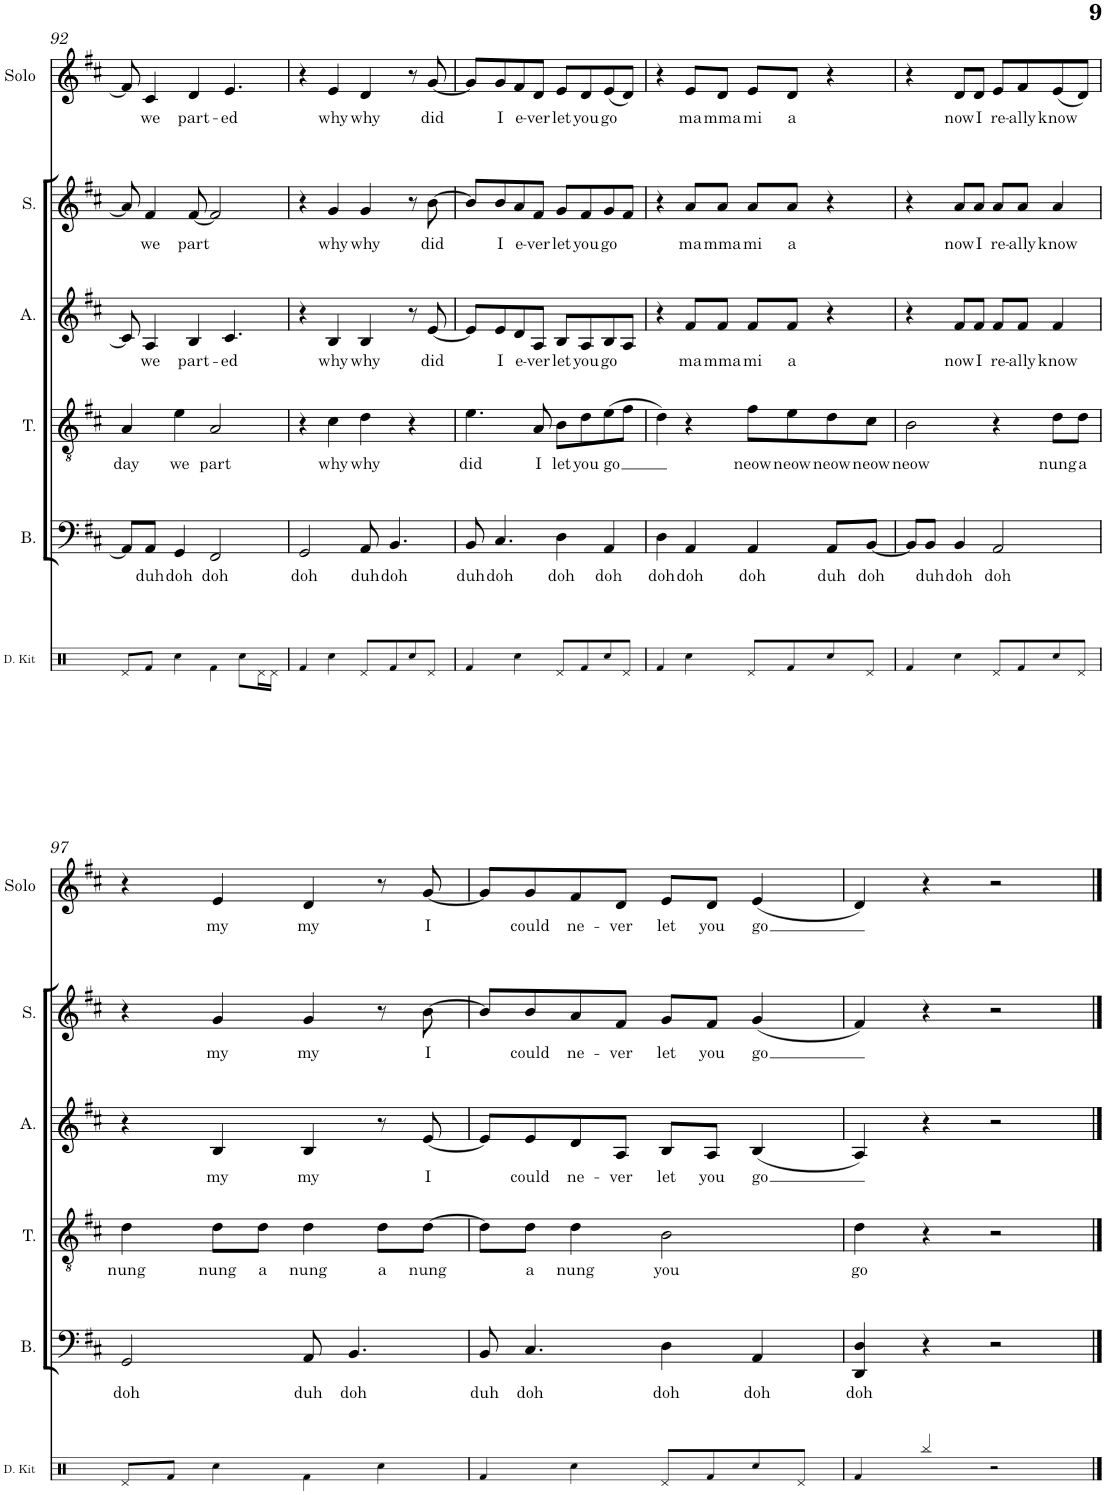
**kern	**kern	**text	**kern	**text	**kern	**text	**kern	**text	**kern	**text
*part6	*part5	*part5	*part4	*part4	*part3	*part3	*part2	*part2	*part1	*part1
*staff6	*staff5	*staff5	*staff4	*staff4	*staff3	*staff3	*staff2	*staff2	*staff1	*staff1
*I"Drum Kit	*I"Bass	*	*I"Tenor	*	*I"Alto	*	*I"Soprano	*	*I"Solo	*
*I'D. Kit	*I'B.	*	*I'T.	*	*I'A.	*	*I'S.	*	*I'Solo	*
!!LO:PB:g=z
*clefX	*clefF4	*	*clefGv2	*	*clefG2	*	*clefG2	*	*clefG2	*
*k[]	*k[f#c#]	*	*k[f#c#]	*	*k[f#c#]	*	*k[f#c#]	*	*k[f#c#]	*
*M4/4	*M4/4	*	*M4/4	*	*M4/4	*	*M4/4	*	*M4/4	*
=92	=92	=92	=92	=92	=92	=92	=92	=92	=92	=92
!	!	!	!	!LO:LY:b	!	!	!	!	!	!
8Rd/L	8AA/L]	.	4A/	day	8c#/]	.	8a/]	.	8f#/]	.
!	!	!LO:LY:b	!	!	!	!LO:LY:b	!	!LO:LY:b	!	!LO:LY:b
8Rf/J	8AA/J	duh	.	.	4A/	we	4f#/	we	4c#/	we
!	!	!LO:LY:b	!	!LO:LY:b	!	!	!	!	!	!
4Rcc\	4GG/	doh	4e\	we	.	.	.	.	.	.
!	!	!	!	!	!	!LO:LY:b	!	!LO:LY:b	!	!LO:LY:b
.	.	.	.	.	4B/	part-	[8f#/	part	4d/	part-
!	!	!LO:LY:b	!	!LO:LY:b	!	!	!	!	!	!
4Rf\	2FF#/	doh	2A/	part	.	.	2f#/]	.	.	.
!	!	!	!	!	!	!LO:LY:b	!	!	!	!LO:LY:b
.	.	.	.	.	4.c#/	-ed	.	.	4.e/	-ed
8Rcc\L	.	.	.	.	.	.	.	.	.	.
16Rd\L	.	.	.	.	.	.	.	.	.	.
16Rd\JJ	.	.	.	.	.	.	.	.	.	.
=93	=93	=93	=93	=93	=93	=93	=93	=93	=93	=93
!	!	!LO:LY:b	!	!	!	!	!	!	!	!
4Rf/	2GG/	doh	4r	.	4r	.	4r	.	4r	.
!	!	!	!	!LO:LY:b	!	!LO:LY:b	!	!LO:LY:b	!	!LO:LY:b
4Rcc\	.	.	4c#\	why	4B/	why	4g/	why	4e/	why
!	!	!LO:LY:b	!	!LO:LY:b	!	!LO:LY:b	!	!LO:LY:b	!	!LO:LY:b
8Rd/L	8AA/	duh	4d\	why	4B/	why	4g/	why	4d/	why
!	!	!LO:LY:b	!	!	!	!	!	!	!	!
8Rf/	4.BB/	doh	.	.	.	.	.	.	.	.
8Rcc/	.	.	4r	.	8r	.	8r	.	8r	.
!	!	!	!	!	!	!LO:LY:b	!	!LO:LY:b	!	!LO:LY:b
8Rd/J	.	.	.	.	[8e/	did	[8b\	did	[8g/	did
=94	=94	=94	=94	=94	=94	=94	=94	=94	=94	=94
!	!	!LO:LY:b	!	!LO:LY:b	!	!	!	!	!	!
4Rf/	8BB/	duh	4.e\	did	8e/L]	.	8b/L]	.	8g/L]	.
!	!	!LO:LY:b	!	!	!	!LO:LY:b	!	!LO:LY:b	!	!LO:LY:b
.	4.C#/	doh	.	.	8e/	I	8b/	I	8g/	I
!	!	!	!	!	!	!LO:LY:b	!	!LO:LY:b	!	!LO:LY:b
4Rcc\	.	.	.	.	8d/	e-	8a/	e-	8f#/	e-
!	!	!	!	!LO:LY:b	!	!LO:LY:b	!	!LO:LY:b	!	!LO:LY:b
.	.	.	8A/	I	8A/J	-ver	8f#/J	-ver	8d/J	-ver
!	!	!LO:LY:b	!	!LO:LY:b	!	!LO:LY:b	!	!LO:LY:b	!	!LO:LY:b
8Rd/L	4D\	doh	8B\L	let	8B/L	let	8g/L	let	8e/L	let
!	!	!	!	!LO:LY:b	!	!LO:LY:b	!	!LO:LY:b	!	!LO:LY:b
8Rf/	.	.	8d\	you	8A/	you	8f#/	you	8d/	you
!	!	!LO:LY:b	!	!LO:LY:b	!	!LO:LY:b	!	!LO:LY:b	!	!LO:LY:b
8Rcc/	4AA/	doh	(8e\	go	8B/	go	8g/	go	(8e/	go
8Rd/J	.	.	8f#\J	.	8A/J	.	8f#/J	.	8d/J)	.
=95	=95	=95	=95	=95	=95	=95	=95	=95	=95	=95
!	!	!LO:LY:b	!	!	!	!	!	!	!	!
4Rf/	4D\	doh	4d\)	.	4r	.	4r	.	4r	.
!	!	!LO:LY:b	!	!	!	!LO:LY:b	!	!LO:LY:b	!	!LO:LY:b
4Rcc\	4AA/	doh	4r	.	8f#/L	ma	8a/L	ma	8e/L	ma
!	!	!	!	!	!	!LO:LY:b	!	!LO:LY:b	!	!LO:LY:b
.	.	.	.	.	8f#/J	mma	8a/J	mma	8d/J	mma
!	!	!LO:LY:b	!	!LO:LY:b	!	!LO:LY:b	!	!LO:LY:b	!	!LO:LY:b
8Rd/L	4AA/	doh	8f#\L	neow	8f#/L	mi	8a/L	mi	8e/L	mi
!	!	!	!	!LO:LY:b	!	!LO:LY:b	!	!LO:LY:b	!	!LO:LY:b
8Rf/	.	.	8e\	neow	8f#/J	a	8a/J	a	8d/J	a
!	!	!LO:LY:b	!	!LO:LY:b	!	!	!	!	!	!
8Rcc/	8AA/L	duh	8d\	neow	4r	.	4r	.	4r	.
!	!	!LO:LY:b	!	!LO:LY:b	!	!	!	!	!	!
8Rd/J	[8BB/J	doh	8c#\J	neow	.	.	.	.	.	.
=96	=96	=96	=96	=96	=96	=96	=96	=96	=96	=96
!	!	!	!	!LO:LY:b	!	!	!	!	!	!
4Rf/	8BB/L]	.	2B\	neow	4r	.	4r	.	4r	.
!	!	!LO:LY:b	!	!	!	!	!	!	!	!
.	8BB/J	duh	.	.	.	.	.	.	.	.
!	!	!LO:LY:b	!	!	!	!LO:LY:b	!	!LO:LY:b	!	!LO:LY:b
4Rcc\	4BB/	doh	.	.	8f#/L	now	8a/L	now	8d/L	now
!	!	!	!	!	!	!LO:LY:b	!	!LO:LY:b	!	!LO:LY:b
.	.	.	.	.	8f#/J	I	8a/J	I	8d/J	I
!	!	!LO:LY:b	!	!	!	!LO:LY:b	!	!LO:LY:b	!	!LO:LY:b
8Rd/L	2AA/	doh	4r	.	8f#/L	re-	8a/L	re-	8e/L	re-
!	!	!	!	!	!	!LO:LY:b	!	!LO:LY:b	!	!LO:LY:b
8Rf/	.	.	.	.	8f#/J	-ally	8a/J	-ally	8f#/	-ally
!	!	!	!	!LO:LY:b	!	!LO:LY:b	!	!LO:LY:b	!	!LO:LY:b
8Rcc/	.	.	8d\L	nung	4f#/	know	4a/	know	(8e/	know
!	!	!	!	!LO:LY:b	!	!	!	!	!	!
8Rd/J	.	.	8d\J	a	.	.	.	.	8d/J)	.
!!LO:LB:g=z
=97	=97	=97	=97	=97	=97	=97	=97	=97	=97	=97
!	!	!LO:LY:b	!	!LO:LY:b	!	!	!	!	!	!
8Rd/L	2GG/	doh	4d\	nung	4r	.	4r	.	4r	.
8Rf/J	.	.	.	.	.	.	.	.	.	.
!	!	!	!	!LO:LY:b	!	!LO:LY:b	!	!LO:LY:b	!	!LO:LY:b
4Rcc\	.	.	8d\L	nung	4B/	my	4g/	my	4e/	my
!	!	!	!	!LO:LY:b	!	!	!	!	!	!
.	.	.	8d\J	a	.	.	.	.	.	.
!	!	!LO:LY:b	!	!LO:LY:b	!	!LO:LY:b	!	!LO:LY:b	!	!LO:LY:b
4Rf\	8AA/	duh	4d\	nung	4B/	my	4g/	my	4d/	my
!	!	!LO:LY:b	!	!	!	!	!	!	!	!
.	4.BB/	doh	.	.	.	.	.	.	.	.
!	!	!	!	!LO:LY:b	!	!	!	!	!	!
4Rcc\	.	.	8d\L	a	8r	.	8r	.	8r	.
!	!	!	!	!LO:LY:b	!	!LO:LY:b	!	!LO:LY:b	!	!LO:LY:b
.	.	.	[8d\J	nung	[8e/	I	[8b\	I	[8g/	I
=98	=98	=98	=98	=98	=98	=98	=98	=98	=98	=98
!	!	!LO:LY:b	!	!	!	!	!	!	!	!
4Rf/	8BB/	duh	8d\L]	.	8e/L]	.	8b/L]	.	8g/L]	.
!	!	!LO:LY:b	!	!LO:LY:b	!	!LO:LY:b	!	!LO:LY:b	!	!LO:LY:b
.	4.C#/	doh	8d\J	a	8e/	could	8b/	could	8g/	could
!	!	!	!	!LO:LY:b	!	!LO:LY:b	!	!LO:LY:b	!	!LO:LY:b
4Rcc\	.	.	4d\	nung	8d/	ne-	8a/	ne-	8f#/	ne-
!	!	!	!	!	!	!LO:LY:b	!	!LO:LY:b	!	!LO:LY:b
.	.	.	.	.	8A/J	-ver	8f#/J	-ver	8d/J	-ver
!	!	!LO:LY:b	!	!LO:LY:b	!	!LO:LY:b	!	!LO:LY:b	!	!LO:LY:b
8Rd/L	4D\	doh	2B\	you	8B/L	let	8g/L	let	8e/L	let
!	!	!	!	!	!	!LO:LY:b	!	!LO:LY:b	!	!LO:LY:b
8Rf/	.	.	.	.	8A/J	you	8f#/J	you	8d/J	you
!	!	!LO:LY:b	!	!	!	!LO:LY:b	!	!LO:LY:b	!	!LO:LY:b
8Rcc/	4AA/	doh	.	.	(4B/	go	(4g/	go	(4e/	go
8Rd/J	.	.	.	.	.	.	.	.	.	.
=99	=99	=99	=99	=99	=99	=99	=99	=99	=99	=99
!	!	!LO:LY:b	!	!LO:LY:b	!	!	!	!	!	!
4Rf/	4DD/ 4D/	doh	4d\	go	4A/)	.	4f#/)	.	4d/)	.
4Rbb/	4r	.	4r	.	4r	.	4r	.	4r	.
2r	2r	.	2r	.	2r	.	2r	.	2r	.
==	==	==	==	==	==	==	==	==	==	==
*-	*-	*-	*-	*-	*-	*-	*-	*-	*-	*-
